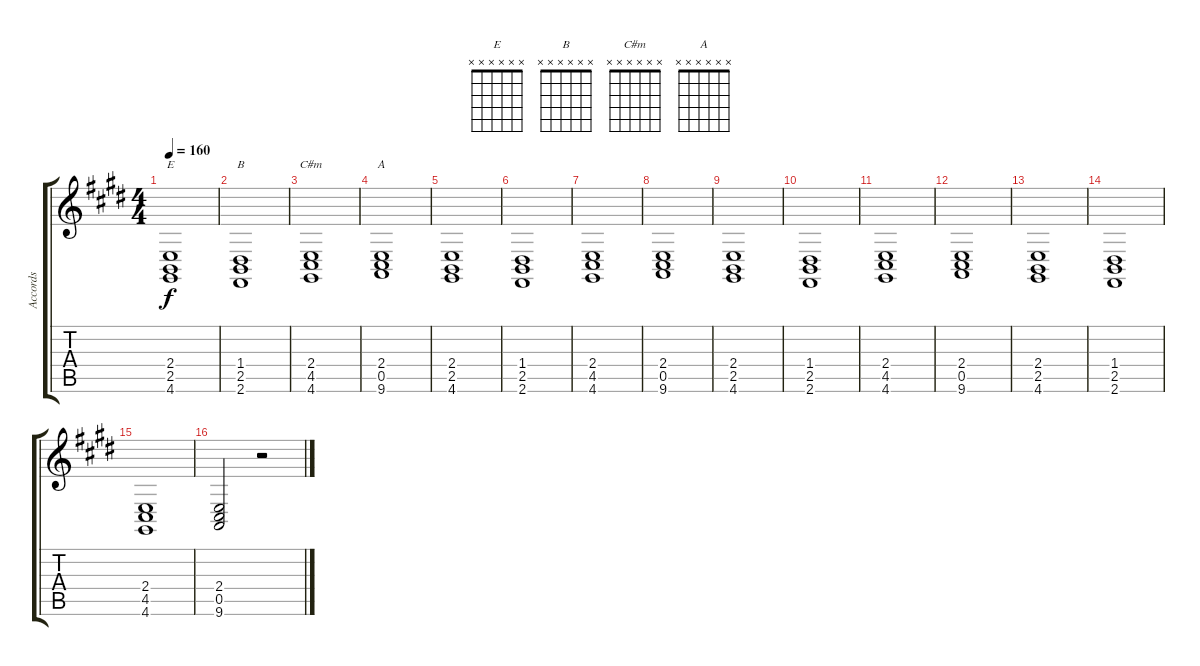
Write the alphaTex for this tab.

\track ("Accords" "Accords") {instrument drawbarorgan}
\staff {score tabs}
\tuning (E4 B3 G3 D3 A2 E2) {hide}
\chord ("E" x x x x x x)
\chord ("B" x x x x x x)
\chord ("C#m" x x x x x x)
\chord ("A" x x x x x x)
\ts (4 4)
\tempo 160
\clef g2
\ks e
(2.4 2.5 4.6).1{ch "E" dy f} |
(1.4 2.5 2.6).1{ch "B"} |
(2.4 4.5 4.6).1{ch "C#m"} |
(2.4 0.5 9.6).1{ch "A"} |
(2.4 2.5 4.6).1 |
(1.4 2.5 2.6).1 |
(2.4 4.5 4.6).1 |
(2.4 0.5 9.6).1 |
(2.4 2.5 4.6).1 |
(1.4 2.5 2.6).1 |
(2.4 4.5 4.6).1 |
(2.4 0.5 9.6).1 |
(2.4 2.5 4.6).1 |
(1.4 2.5 2.6).1 |
(2.4 4.5 4.6).1 |
(2.4 0.5 9.6).2 r.2
